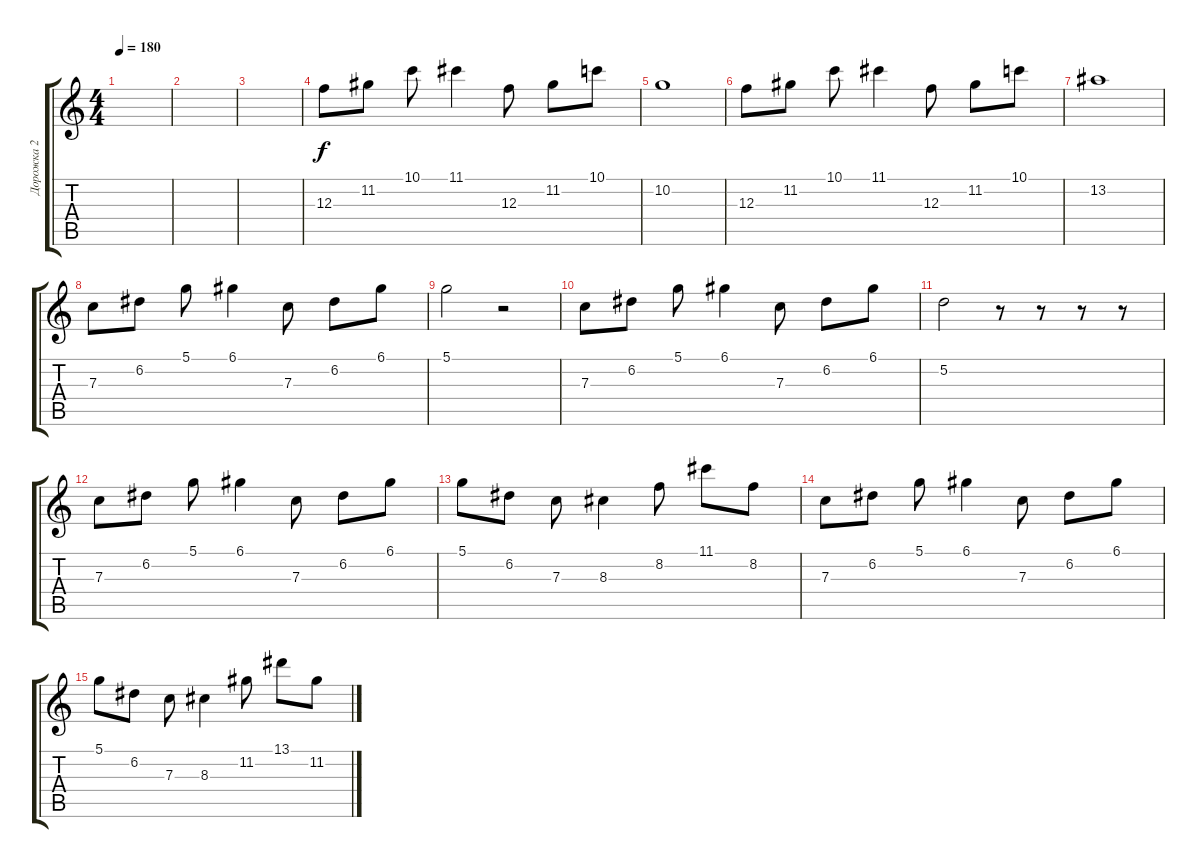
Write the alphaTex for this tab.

\track ("Дорожка 2" "Дорожка 2") {instrument acousticguitarnylon}
\staff {score tabs}
\tuning (D4 A3 F3 C3 G2 D2) {hide}
\ts (4 4)
\tempo 180
\clef g2
\ks c
|
|
|
12.3.8 11.2.8 10.1.8 11.1.4 12.3.8 11.2.8 10.1.8 |
10.2.1 |
12.3.8 11.2.8 10.1.8 11.1.4 12.3.8 11.2.8 10.1.8 |
13.2.1 |
7.3.8 6.2.8 5.1.8 6.1.4 7.3.8 6.2.8 6.1.8 |
5.1.2 r.2 |
7.3.8 6.2.8 5.1.8 6.1.4 7.3.8 6.2.8 6.1.8 |
5.2.2 r.8 r.8 r.8 r.8 |
7.3.8 6.2.8 5.1.8 6.1.4 7.3.8 6.2.8 6.1.8 |
5.1.8 6.2.8 7.3.8 8.3.4 8.2.8 11.1.8 8.2.8 |
7.3.8 6.2.8 5.1.8 6.1.4 7.3.8 6.2.8 6.1.8 |
5.1.8 6.2.8 7.3.8 8.3.4 11.2.8 13.1.8 11.2.8
